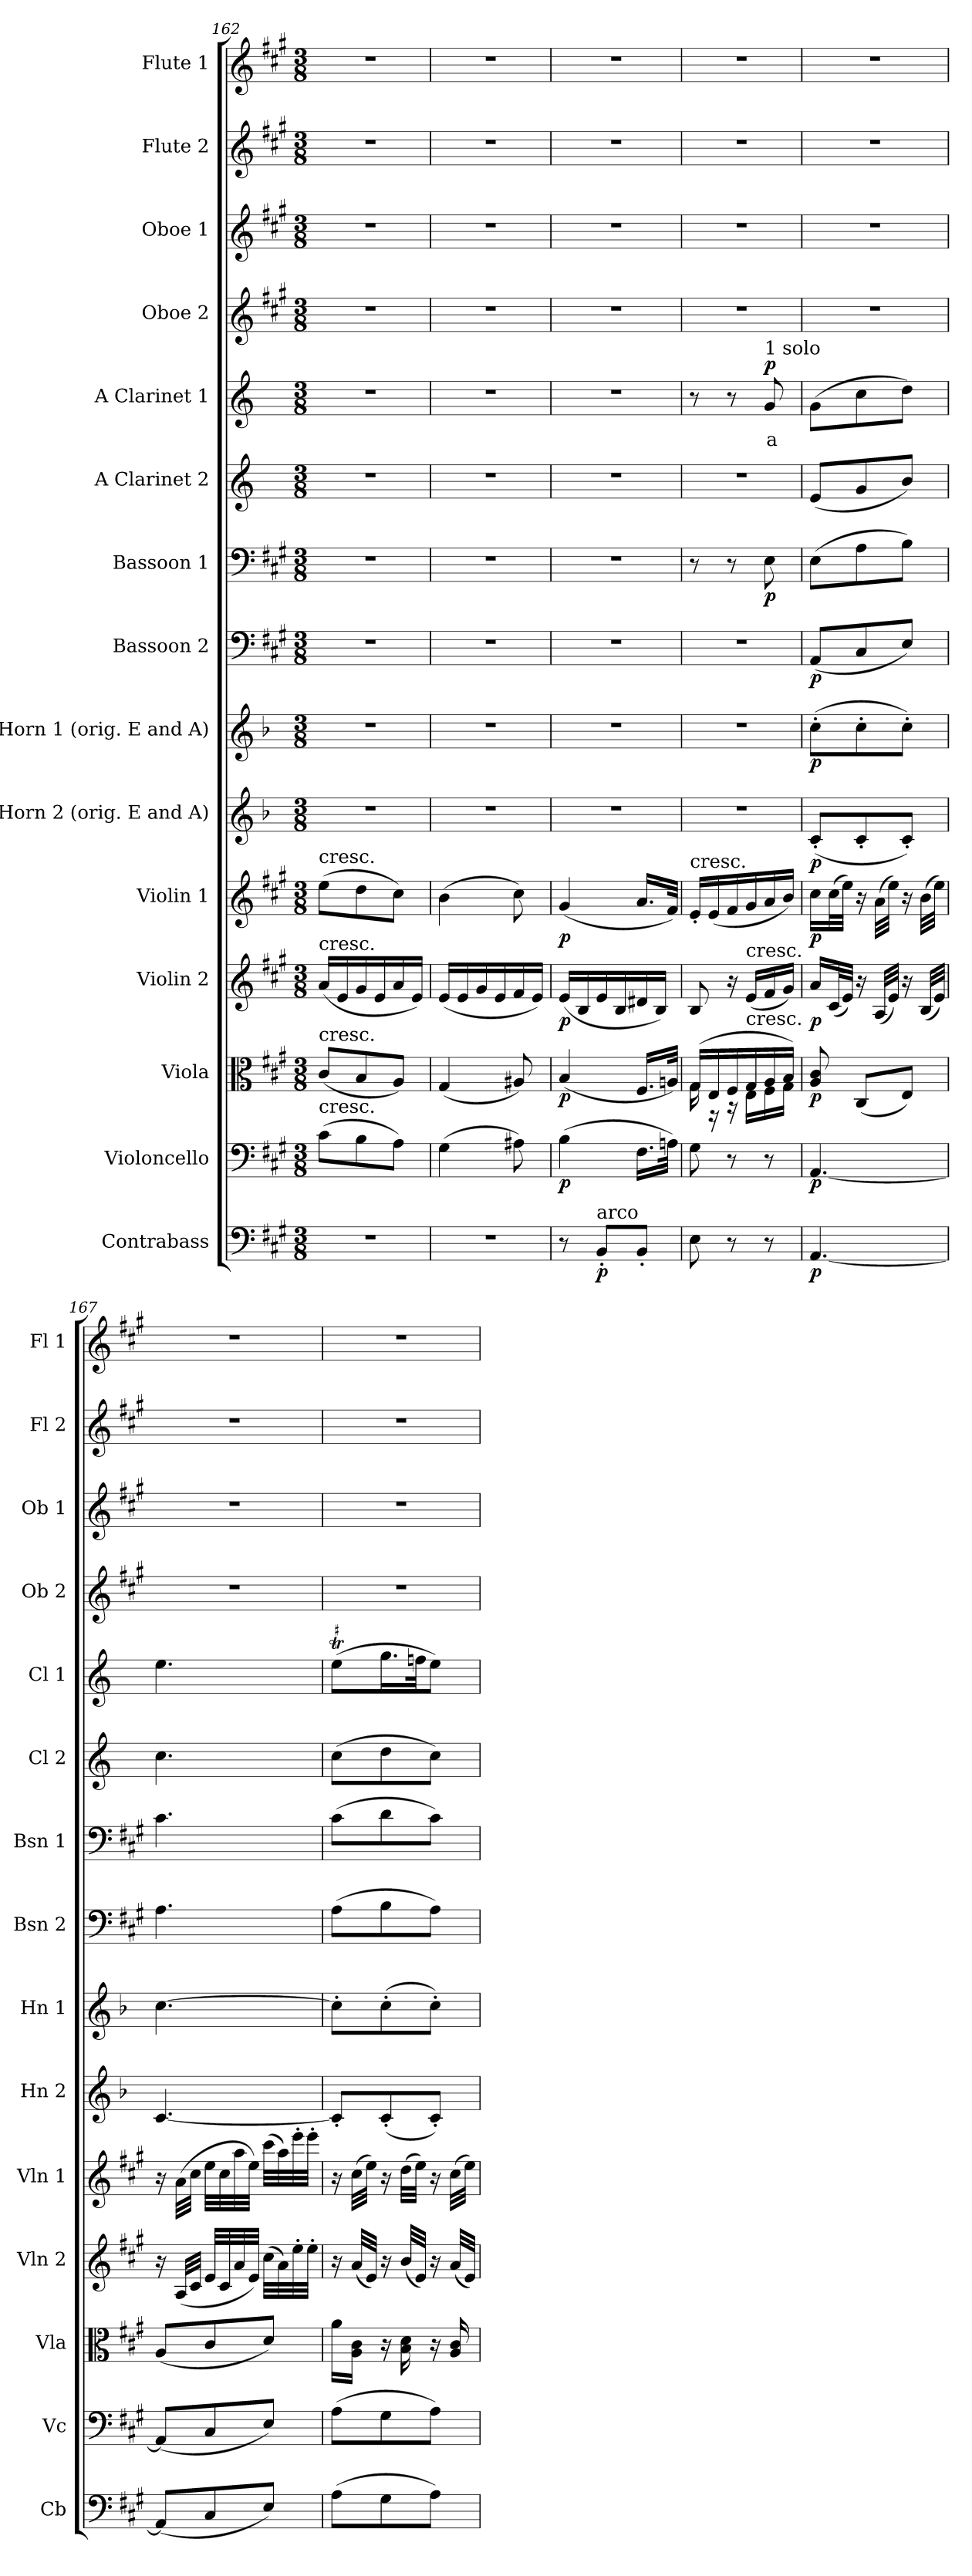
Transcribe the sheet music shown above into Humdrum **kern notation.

**kern	**dynam	**kern	**dynam	**kern	**dynam	**kern	**dynam	**kern	**dynam	**kern	**dynam	**kern	**dynam	**kern	**dynam	**kern	**dynam	**kern	**kern	**text	**dynam	**kern	**kern	**kern	**kern
*part15	*part15	*part14	*part14	*part13	*part13	*part12	*part12	*part11	*part11	*part10	*part10	*part9	*part9	*part8	*part8	*part7	*part7	*part6	*part5	*part5	*part5	*part4	*part3	*part2	*part1
*staff15	*staff15	*staff14	*staff14	*staff13	*staff13	*staff12	*staff12	*staff11	*staff11	*staff10	*staff10	*staff9	*staff9	*staff8	*staff8	*staff7	*staff7	*staff6	*staff5	*staff5	*staff5	*staff4	*staff3	*staff2	*staff1
*I"Contrabass	*	*I"Violoncello	*	*I"Viola	*	*I"Violin 2	*	*I"Violin 1	*	*I"E Horn 2 (orig. E and A)	*	*I"E Horn 1 (orig. E and A)	*	*I"Bassoon 2	*	*I"Bassoon 1	*	*I"A Clarinet 2	*I"A Clarinet 1	*	*	*I"Oboe 2	*I"Oboe 1	*I"Flute 2	*I"Flute 1
*I'Cb	*	*I'Vc	*	*I'Vla	*	*I'Vln 2	*	*I'Vln 1	*	*I'Hn 2	*	*I'Hn 1	*	*I'Bsn 2	*	*I'Bsn 1	*	*I'Cl 2	*I'Cl 1	*	*	*I'Ob 2	*I'Ob 1	*I'Fl 2	*I'Fl 1
*clefF4	*	*clefF4	*	*clefC3	*	*clefG2	*	*clefG2	*	*clefG2	*	*clefG2	*	*clefF4	*	*clefF4	*	*clefG2	*clefG2	*	*	*clefG2	*clefG2	*clefG2	*clefG2
*ITrd7c12	*	*	*	*	*	*	*	*	*	*ITrd5c8	*	*ITrd5c8	*	*	*	*	*	*ITrd2c3	*ITrd2c3	*	*	*	*	*	*
*k[f#c#g#]	*	*k[f#c#g#]	*	*k[f#c#g#]	*	*k[f#c#g#]	*	*k[f#c#g#]	*	*k[f#c#g#]	*	*k[f#c#g#]	*	*k[f#c#g#]	*	*k[f#c#g#]	*	*k[f#c#g#]	*k[f#c#g#]	*	*	*k[f#c#g#]	*k[f#c#g#]	*k[f#c#g#]	*k[f#c#g#]
*M3/8	*	*M3/8	*	*M3/8	*	*M3/8	*	*M3/8	*	*M3/8	*	*M3/8	*	*M3/8	*	*M3/8	*	*M3/8	*M3/8	*	*	*M3/8	*M3/8	*M3/8	*M3/8
=162	=162	=162	=162	=162	=162	=162	=162	=162	=162	=162	=162	=162	=162	=162	=162	=162	=162	=162	=162	=162	=162	=162	=162	=162	=162
!	!	!	!	!	!	!	!	!LO:TX:a:t=cresc.	!	!	!	!	!	!	!	!	!	!	!	!	!	!	!	!	!
!	!	!	!	!	!	!LO:TX:a:t=cresc.	!	!	!	!	!	!	!	!	!	!	!	!	!	!	!	!	!	!	!
!	!	!	!	!LO:TX:a:t=cresc.	!	!	!	!	!	!	!	!	!	!	!	!	!	!	!	!	!	!	!	!	!
!	!	!LO:TX:a:t=cresc.	!	!	!	!	!	!	!	!	!	!	!	!	!	!	!	!	!	!	!	!	!	!	!
4.r	.	(8c#\L	.	(8c#/L	.	(16a/LL	.	(8ee\L	.	4.r	.	4.r	.	4.r	.	4.r	.	4.r	4.r	.	.	4.r	4.r	4.r	4.r
.	.	.	.	.	.	16e/	.	.	.	.	.	.	.	.	.	.	.	.	.	.	.	.	.	.	.
.	.	8B\	.	8B/	.	16g#/	.	8dd\	.	.	.	.	.	.	.	.	.	.	.	.	.	.	.	.	.
.	.	.	.	.	.	16e/	.	.	.	.	.	.	.	.	.	.	.	.	.	.	.	.	.	.	.
.	.	8A\J)	.	8A/J)	.	16a/	.	8cc#\J)	.	.	.	.	.	.	.	.	.	.	.	.	.	.	.	.	.
.	.	.	.	.	.	16e/JJ)	.	.	.	.	.	.	.	.	.	.	.	.	.	.	.	.	.	.	.
=163	=163	=163	=163	=163	=163	=163	=163	=163	=163	=163	=163	=163	=163	=163	=163	=163	=163	=163	=163	=163	=163	=163	=163	=163	=163
4.r	.	(4G#\	.	(4G#/	.	(16e/LL	.	(4b\	.	4.r	.	4.r	.	4.r	.	4.r	.	4.r	4.r	.	.	4.r	4.r	4.r	4.r
.	.	.	.	.	.	16e/	.	.	.	.	.	.	.	.	.	.	.	.	.	.	.	.	.	.	.
.	.	.	.	.	.	16g#/	.	.	.	.	.	.	.	.	.	.	.	.	.	.	.	.	.	.	.
.	.	.	.	.	.	16e/	.	.	.	.	.	.	.	.	.	.	.	.	.	.	.	.	.	.	.
.	.	8A#X\)	.	8A#X/)	.	16f#/	.	8cc#\)	.	.	.	.	.	.	.	.	.	.	.	.	.	.	.	.	.
.	.	.	.	.	.	16e/JJ)	.	.	.	.	.	.	.	.	.	.	.	.	.	.	.	.	.	.	.
!!LO:PB:g=z
=164	=164	=164	=164	=164	=164	=164	=164	=164	=164	=164	=164	=164	=164	=164	=164	=164	=164	=164	=164	=164	=164	=164	=164	=164	=164
!	!	!	!LO:DY:b	!	!LO:DY:b	!	!LO:DY:b	!	!LO:DY:b	!	!	!	!	!	!	!	!	!	!	!	!	!	!	!	!
8r	.	(4B\	p	(4B/	p	(16e/LL	p	(4g#/	p	4.r	.	4.r	.	4.r	.	4.r	.	4.r	4.r	.	.	4.r	4.r	4.r	4.r
.	.	.	.	.	.	16B/	.	.	.	.	.	.	.	.	.	.	.	.	.	.	.	.	.	.	.
!LO:TX:a:t=arco	!	!	!	!	!	!	!	!	!	!	!	!	!	!	!	!	!	!	!	!	!	!	!	!	!
!	!LO:DY:b	!	!	!	!	!	!	!	!	!	!	!	!	!	!	!	!	!	!	!	!	!	!	!	!
8BBB'/L	p	.	.	.	.	16e/	.	.	.	.	.	.	.	.	.	.	.	.	.	.	.	.	.	.	.
.	.	.	.	.	.	16B/	.	.	.	.	.	.	.	.	.	.	.	.	.	.	.	.	.	.	.
8BBB'/J	.	16.F#\LL	.	16.F#/LL	.	16d#X/	.	16.a/LL	.	.	.	.	.	.	.	.	.	.	.	.	.	.	.	.	.
.	.	.	.	.	.	16B/JJ)	.	.	.	.	.	.	.	.	.	.	.	.	.	.	.	.	.	.	.
.	.	32An\JJk)	.	32An/JJk)	.	.	.	32f#/JJk)	.	.	.	.	.	.	.	.	.	.	.	.	.	.	.	.	.
=165	=165	=165	=165	=165	=165	=165	=165	=165	=165	=165	=165	=165	=165	=165	=165	=165	=165	=165	=165	=165	=165	=165	=165	=165	=165
*	*	*	*	*^	*	*	*	*	*	*	*	*	*	*	*	*	*	*	*	*	*	*	*	*	*
!	!	!	!	!	!	!	!	!	!LO:TX:a:t=cresc.	!	!	!	!	!	!	!	!	!	!	!	!	!	!	!	!	!
8EE\	.	8G#\	.	(16G#/LL	16G#\	.	8B/	.	16e'/LL	.	4.r	.	4.r	.	4.r	.	8r	.	4.r	8r	.	.	4.r	4.r	4.r	4.r
.	.	.	.	16E/	16r	.	.	.	(16e/	.	.	.	.	.	.	.	.	.	.	.	.	.	.	.	.	.
8r	.	8r	.	16F#/	16r	.	16r	.	16f#/	.	.	.	.	.	.	.	8r	.	.	8r	.	.	.	.	.	.
!	!	!	!	!	!	!	!LO:TX:a:t=cresc.	!	!	!	!	!	!	!	!	!	!	!	!	!	!	!	!	!	!	!
!	!	!	!	!LO:TX:a:t=cresc.	!	!	!	!	!	!	!	!	!	!	!	!	!	!	!	!	!	!	!	!	!	!
.	.	.	.	16G#/	16E\LL	.	(16e/LL	.	16g#/	.	.	.	.	.	.	.	.	.	.	.	.	.	.	.	.	.
!	!	!	!	!	!	!	!	!	!	!	!	!	!	!	!	!	!	!	!	!LO:TX:a:t=1 solo	!	!	!	!	!	!
!	!	!	!	!	!	!	!	!	!	!	!	!	!	!	!	!	!	!LO:DY:b	!	!	!LO:LY:b:color=#FF0000	!LO:DY:b	!	!	!	!
8r	.	8r	.	16A/	16F#\	.	16f#/	.	16a/	.	.	.	.	.	.	.	8E\	p	.	8e/	a	p	.	.	.	.
.	.	.	.	16B/JJ)	16G#\JJ	.	16g#/JJ)	.	16b/JJ)	.	.	.	.	.	.	.	.	.	.	.	.	.	.	.	.	.
=166	=166	=166	=166	=166	=166	=166	=166	=166	=166	=166	=166	=166	=166	=166	=166	=166	=166	=166	=166	=166	=166	=166	=166	=166	=166	=166
!	!LO:DY:b	!	!LO:DY:b	!	!	!LO:DY:b	!	!LO:DY:b	!	!LO:DY:b	!	!LO:DY:b	!	!LO:DY:b	!	!LO:DY:b	!	!	!	!	!	!	!	!	!	!
*	*	*	*	*v	*v	*	*	*	*	*	*	*	*	*	*	*	*	*	*	*	*	*	*	*	*	*
[4.AAA/	p	[4.AA/	p	8A/ 8c#/	p	16a/LL	p	16cc#\LL	p	(8E'/L	p	(8e'\L	p	(8AA/L	p	(8E\L	.	(8c#/L	(8e\L	.	.	4.r	4.r	4.r	4.r
.	.	.	.	.	.	(32c#/L	.	(32cc#\L	.	.	.	.	.	.	.	.	.	.	.	.	.	.	.	.	.
.	.	.	.	.	.	32e/JJJ)	.	32ee\JJJ)	.	.	.	.	.	.	.	.	.	.	.	.	.	.	.	.	.
.	.	.	.	(8C#/L	.	16r	.	16r	.	8E'/	.	8e'\	.	8C#/	.	8A\	.	8e/	8a\	.	.	.	.	.	.
.	.	.	.	.	.	(32A/LLL	.	(32a\LLL	.	.	.	.	.	.	.	.	.	.	.	.	.	.	.	.	.
.	.	.	.	.	.	32e/JJJ)	.	32ee\JJJ)	.	.	.	.	.	.	.	.	.	.	.	.	.	.	.	.	.
.	.	.	.	8E/J)	.	16r	.	16r	.	8E'/J)	.	8e'\J)	.	8E/J)	.	8B\J)	.	8g#/J)	8b\J)	.	.	.	.	.	.
.	.	.	.	.	.	(32B/LLL	.	(32b\LLL	.	.	.	.	.	.	.	.	.	.	.	.	.	.	.	.	.
.	.	.	.	.	.	32e/JJJ)	.	32ee\JJJ)	.	.	.	.	.	.	.	.	.	.	.	.	.	.	.	.	.
=167	=167	=167	=167	=167	=167	=167	=167	=167	=167	=167	=167	=167	=167	=167	=167	=167	=167	=167	=167	=167	=167	=167	=167	=167	=167
(8AAA/L]	.	(8AA/L]	.	(8A/L	.	16r	.	16r	.	[4.E/	.	[4.e\	.	4.A\	.	4.c#\	.	4.a\	4.cc#\	.	.	4.r	4.r	4.r	4.r
.	.	.	.	.	.	(32A/LLL	.	(32a\LLL	.	.	.	.	.	.	.	.	.	.	.	.	.	.	.	.	.
.	.	.	.	.	.	32c#/JJJ	.	32cc#\JJJ	.	.	.	.	.	.	.	.	.	.	.	.	.	.	.	.	.
8CC#/	.	8C#/	.	8c#/	.	32e/LLL	.	32ee\LLL	.	.	.	.	.	.	.	.	.	.	.	.	.	.	.	.	.
.	.	.	.	.	.	32c#/	.	32cc#\	.	.	.	.	.	.	.	.	.	.	.	.	.	.	.	.	.
.	.	.	.	.	.	32a/	.	32aa\	.	.	.	.	.	.	.	.	.	.	.	.	.	.	.	.	.
.	.	.	.	.	.	32e/JJJ)	.	32ee\JJJ)	.	.	.	.	.	.	.	.	.	.	.	.	.	.	.	.	.
8EE/J)	.	8E/J)	.	8d/J)	.	(32cc#\LLL	.	(32ccc#\LLL	.	.	.	.	.	.	.	.	.	.	.	.	.	.	.	.	.
.	.	.	.	.	.	32a\)	.	32aa\)	.	.	.	.	.	.	.	.	.	.	.	.	.	.	.	.	.
.	.	.	.	.	.	32ee'\	.	32eee'\	.	.	.	.	.	.	.	.	.	.	.	.	.	.	.	.	.
.	.	.	.	.	.	32ee'\JJJ	.	32eee'\JJJ	.	.	.	.	.	.	.	.	.	.	.	.	.	.	.	.	.
=168	=168	=168	=168	=168	=168	=168	=168	=168	=168	=168	=168	=168	=168	=168	=168	=168	=168	=168	=168	=168	=168	=168	=168	=168	=168
(8AA\L	.	(8A\L	.	16a\LL	.	16r	.	16r	.	8E'/L]	.	8e'\L]	.	(8A\L	.	(8c#\L	.	(8a\L	(8cc#T\L	.	.	4.r	4.r	4.r	4.r
.	.	.	.	16A\ 16c#\JJ	.	(32a/LLL	.	(32cc#\LLL	.	.	.	.	.	.	.	.	.	.	.	.	.	.	.	.	.
.	.	.	.	.	.	32e/JJJ)	.	32ee\JJJ)	.	.	.	.	.	.	.	.	.	.	.	.	.	.	.	.	.
8GG#\	.	8G#\	.	16r	.	16r	.	16r	.	(8E'/	.	(8e'\	.	8B\	.	8d\	.	8b\	16.ee\L	.	.	.	.	.	.
.	.	.	.	16B\ 16d\	.	(32b/LLL	.	(32dd\LLL	.	.	.	.	.	.	.	.	.	.	.	.	.	.	.	.	.
.	.	.	.	.	.	32e/JJJ)	.	32ee\JJJ)	.	.	.	.	.	.	.	.	.	.	32dd\JK	.	.	.	.	.	.
8AA\J)	.	8A\J)	.	16r	.	16r	.	16r	.	8E'/J)	.	8e'\J)	.	8A\J)	.	8c#\J)	.	8a\J)	8cc#\J)	.	.	.	.	.	.
.	.	.	.	16A/ 16c#/	.	(32a/LLL	.	(32cc#\LLL	.	.	.	.	.	.	.	.	.	.	.	.	.	.	.	.	.
.	.	.	.	.	.	32e/JJJ)	.	32ee\JJJ)	.	.	.	.	.	.	.	.	.	.	.	.	.	.	.	.	.
=	=	=	=	=	=	=	=	=	=	=	=	=	=	=	=	=	=	=	=	=	=	=	=	=	=
*-	*-	*-	*-	*-	*-	*-	*-	*-	*-	*-	*-	*-	*-	*-	*-	*-	*-	*-	*-	*-	*-	*-	*-	*-	*-
